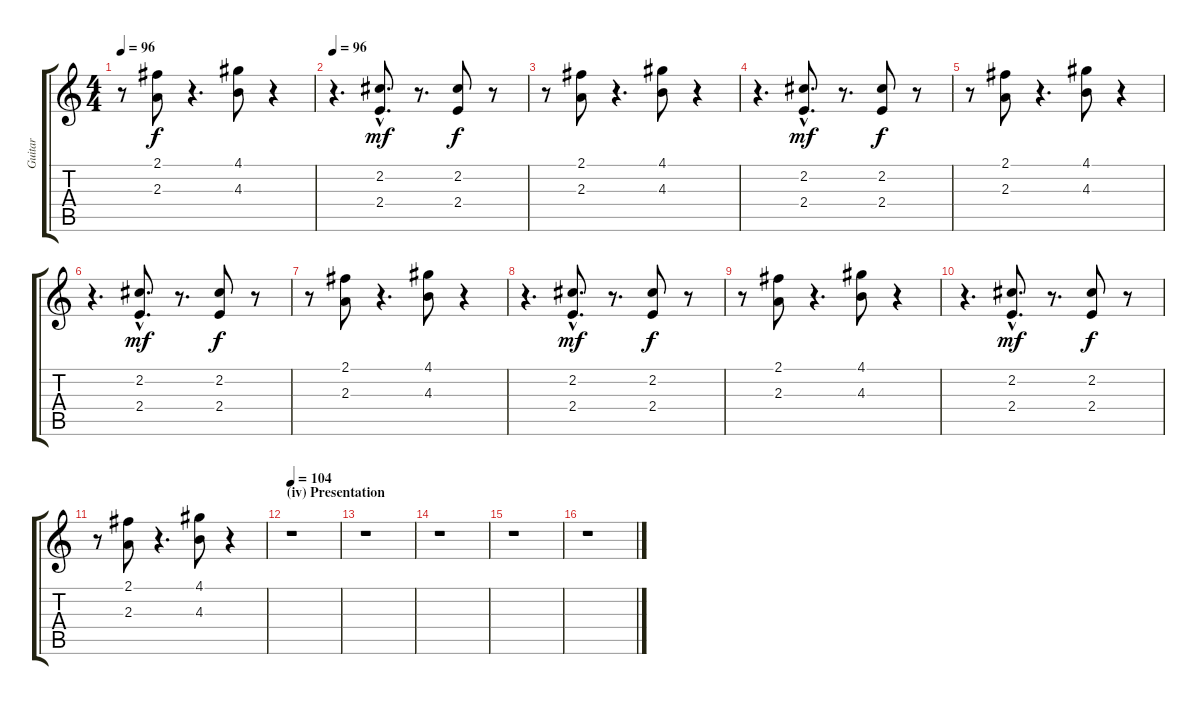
\track ("Guitar" "Guitar") {instrument distortionguitar}
\staff {score tabs}
\tuning (E4 B3 G3 D3 A2 E2) {hide}
\ts (4 4)
\tempo 96
\clef g2
\ks c
r.8{dy f} (2.1 2.3).8 r.4{d} (4.1 4.3).8 r.4 |
\tempo 96
r.4{d} (2.2{hac} 2.4{hac}).8{d dy mf} r.8{d} (2.2 2.4).8{dy f} r.8 |
r.8 (2.1 2.3).8 r.4{d} (4.1 4.3).8 r.4 |
r.4{d} (2.2{hac} 2.4{hac}).8{d dy mf} r.8{d} (2.2 2.4).8{dy f} r.8 |
r.8 (2.1 2.3).8 r.4{d} (4.1 4.3).8 r.4 |
r.4{d} (2.2{hac} 2.4{hac}).8{d dy mf} r.8{d} (2.2 2.4).8{dy f} r.8 |
r.8 (2.1 2.3).8 r.4{d} (4.1 4.3).8 r.4 |
r.4{d} (2.2{hac} 2.4{hac}).8{d dy mf} r.8{d} (2.2 2.4).8{dy f} r.8 |
r.8 (2.1 2.3).8 r.4{d} (4.1 4.3).8 r.4 |
r.4{d} (2.2{hac} 2.4{hac}).8{d dy mf} r.8{d} (2.2 2.4).8{dy f} r.8 |
r.8 (2.1 2.3).8 r.4{d} (4.1 4.3).8 r.4 |
\section ("" "(iv) Presentation")
\tempo 104
r.1 |
r.1 |
r.1 |
r.1 |
r.1
